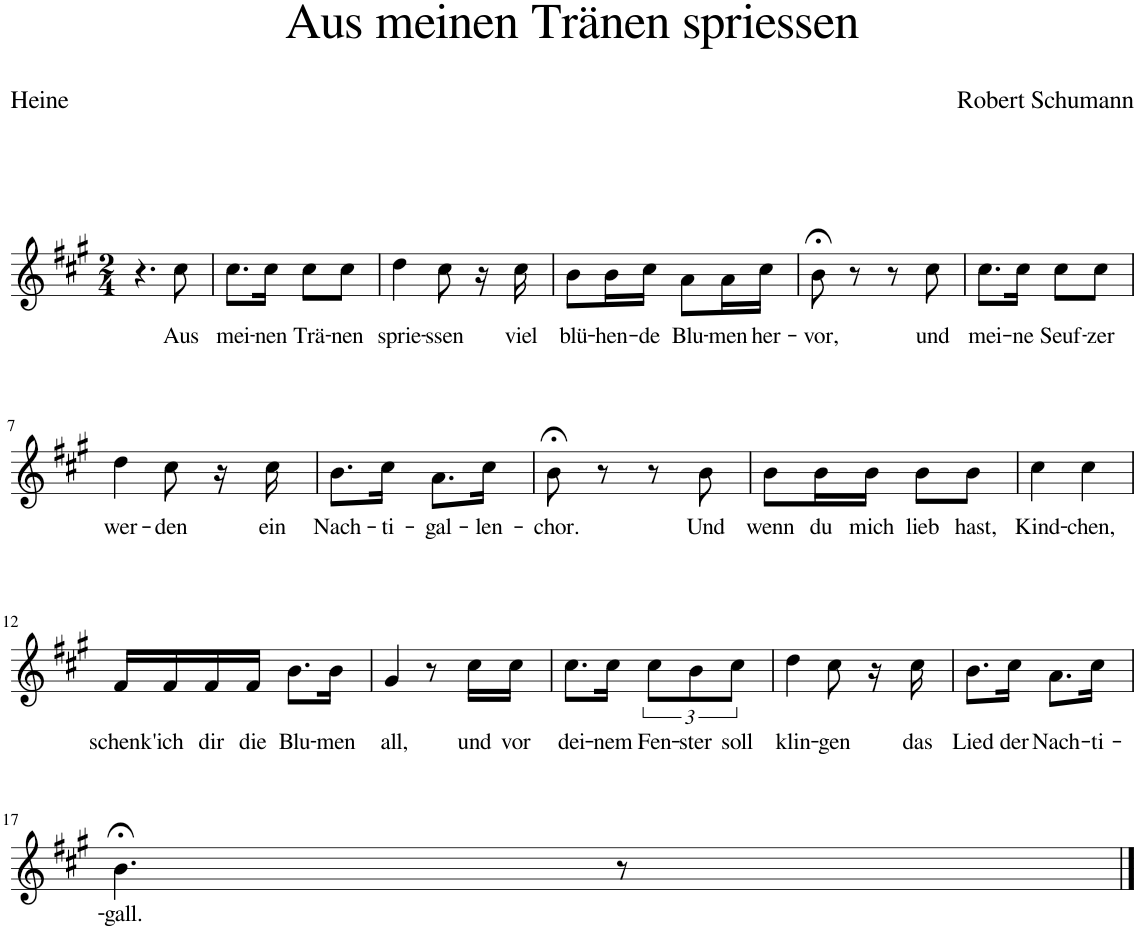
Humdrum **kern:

**kern	**text
*part1	*part1
*staff1	*staff1
*I"Piano	*
*I'Pno	*
*clefG2	*
*k[f#c#g#]	*
*M2/4	*
=1	=1
4.r	.
!	!LO:LY:b
8cc#\	Aus
=2	=2
!	!LO:LY:b
8.cc#\L	mei-
!	!LO:LY:b
16cc#\Jk	-nen
!	!LO:LY:b
8cc#\L	Trä-
!	!LO:LY:b
8cc#\J	-nen
=3	=3
!	!LO:LY:b
4dd\	sprie-
!	!LO:LY:b
8cc#\	-ssen
16r	.
!	!LO:LY:b
16cc#\	viel
=4	=4
!	!LO:LY:b
8b\L	blü-
!	!LO:LY:b
16b\L	-hen-
!	!LO:LY:b
16cc#\JJ	-de
!	!LO:LY:b
8a\L	Blu-
!	!LO:LY:b
16a\L	-men
!	!LO:LY:b
16cc#\JJ	her-
=5	=5
!	!LO:LY:b
8b;<\	-vor,
8r	.
8r	.
!	!LO:LY:b
8cc#\	und
=6	=6
!	!LO:LY:b
8.cc#\L	mei-
!	!LO:LY:b
16cc#\Jk	-ne
!	!LO:LY:b
8cc#\L	Seuf-
!	!LO:LY:b
8cc#\J	-zer
!!LO:LB:g=z
=7	=7
!	!LO:LY:b
4dd\	wer-
!	!LO:LY:b
8cc#\	-den
16r	.
!	!LO:LY:b
16cc#\	ein
=8	=8
!	!LO:LY:b
8.b\L	Nach-
!	!LO:LY:b
16cc#\Jk	-ti-
!	!LO:LY:b
8.a\L	-gal-
!	!LO:LY:b
16cc#\Jk	-len-
=9	=9
!	!LO:LY:b
8b;<\	-chor.
8r	.
8r	.
!	!LO:LY:b
8b\	Und
=10	=10
!	!LO:LY:b
8b\L	wenn
!	!LO:LY:b
16b\L	du
!	!LO:LY:b
16b\JJ	mich
!	!LO:LY:b
8b\L	lieb
!	!LO:LY:b
8b\J	hast,
=11	=11
!	!LO:LY:b
4cc#\	Kind-
!	!LO:LY:b
4cc#\	-chen,
!!LO:LB:g=z
=12	=12
!	!LO:LY:b
16f#/LL	schenk'
!	!LO:LY:b
16f#/	ich
!	!LO:LY:b
16f#/	dir
!	!LO:LY:b
16f#/JJ	die
!	!LO:LY:b
8.b\L	Blu-
!	!LO:LY:b
16b\Jk	-men
=13	=13
!	!LO:LY:b
4g#/	all,
8r	.
!	!LO:LY:b
16cc#\LL	und
!	!LO:LY:b
16cc#\JJ	vor
=14	=14
!	!LO:LY:b
8.cc#\L	dei-
!	!LO:LY:b
16cc#\Jk	-nem
!	!LO:LY:b
12cc#\L	Fen-
!	!LO:LY:b
12b\	-ster
!	!LO:LY:b
12cc#\J	soll
=15	=15
!	!LO:LY:b
4dd\	klin-
!	!LO:LY:b
8cc#\	-gen
16r	.
!	!LO:LY:b
16cc#\	das
=16	=16
!	!LO:LY:b
8.b\L	Lied
!	!LO:LY:b
16cc#\Jk	der
!	!LO:LY:b
8.a\L	Nach-
!	!LO:LY:b
16cc#\Jk	-ti-
!!LO:LB:g=z
=17	=17
!	!LO:LY:b
4.b;<\	-gall.
8r	.
==	==
*-	*-
